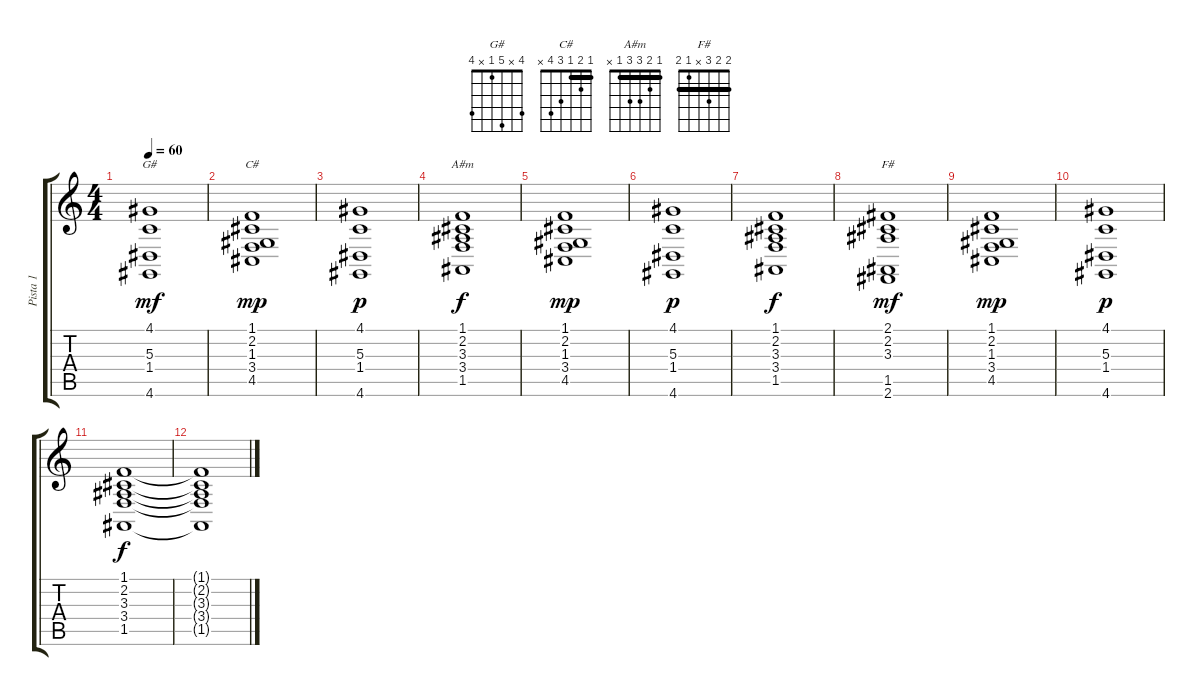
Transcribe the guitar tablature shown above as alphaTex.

\track ("Pista 1" "Pista 1") {instrument synthstrings1}
\staff {score tabs}
\tuning (E4 B3 G3 D3 A2 E2) {hide}
\chord ("G#" 4 x 5 1 x 4)
\chord ("C#" 1 2 1 3 4 x) {barre 1}
\chord ("A#m" 1 2 3 3 1 x) {barre 1}
\chord ("F#" 2 2 3 x 1 2) {barre 2}
\ts (4 4)
\tempo 60
\clef g2
\ks c
(4.1 5.3 1.4 4.6).1{ch "G#" dy mf} |
(1.1 2.2 1.3 3.4 4.5).1{ch "C#" dy mp} |
(4.1 5.3 1.4 4.6).1{dy p} |
(1.1 2.2 3.3 3.4 1.5).1{ch "A#m" dy f} |
(1.1 2.2 1.3 3.4 4.5).1{dy mp} |
(4.1 5.3 1.4 4.6).1{dy p} |
(1.1 2.2 3.3 3.4 1.5).1{dy f} |
(2.1 2.2 3.3 1.5 2.6).1{ch "F#" dy mf} |
(1.1 2.2 1.3 3.4 4.5).1{dy mp} |
(4.1 5.3 1.4 4.6).1{dy p} |
(1.1 2.2 3.3 3.4 1.5).1{dy f} |
(1.1{t} 2.2{t} 3.3{t} 3.4{t} 1.5{t}).1
